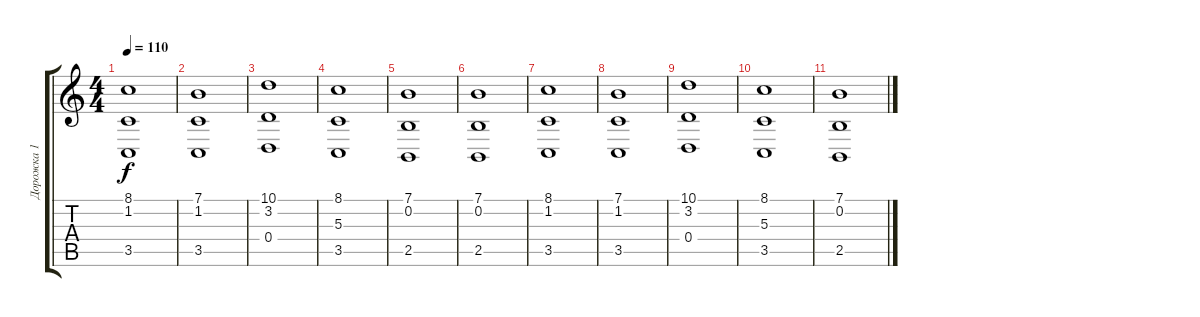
\track ("Дорожка 1" "Дорожка 1") {instrument pad4choir}
\staff {score tabs}
\tuning (E4 B3 G3 D3 A2 E2) {hide}
\ts (4 4)
\tempo 110
\clef g2
\ks c
(8.1 1.2 3.5).1{dy f} |
(7.1 1.2 3.5).1 |
(10.1 3.2 0.4).1 |
(8.1 5.3 3.5).1 |
(7.1 0.2 2.5).1 |
(7.1 0.2 2.5).1 |
(8.1 1.2 3.5).1 |
(7.1 1.2 3.5).1 |
(10.1 3.2 0.4).1 |
(8.1 5.3 3.5).1 |
(7.1 0.2 2.5).1
